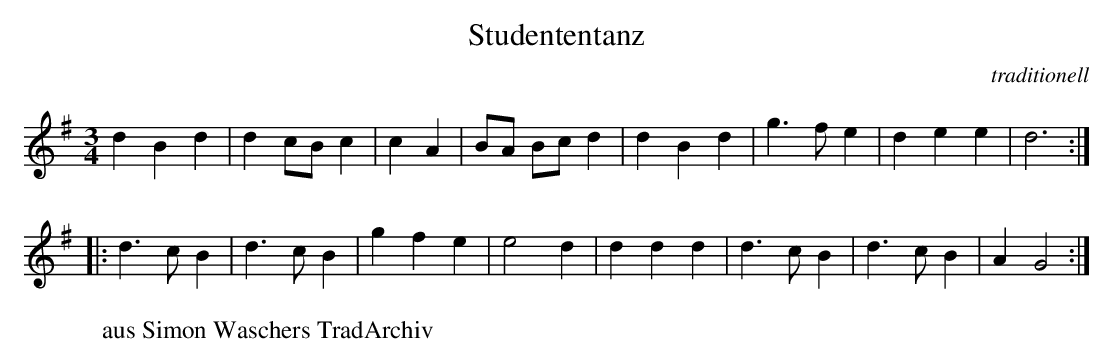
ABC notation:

X:1
T:Studententanz
C:traditionell
M:3/4
L:1/4
K:G
dBd | dc/B/c | cA | B/A/ B/c/ d |\
dBd | g>fe | dee | d3 :|
|:\
d>cB | d>cB | gfe | e2d |\
ddd | d>cB |d>cB | AG2 :|
W:aus Simon Waschers TradArchiv
